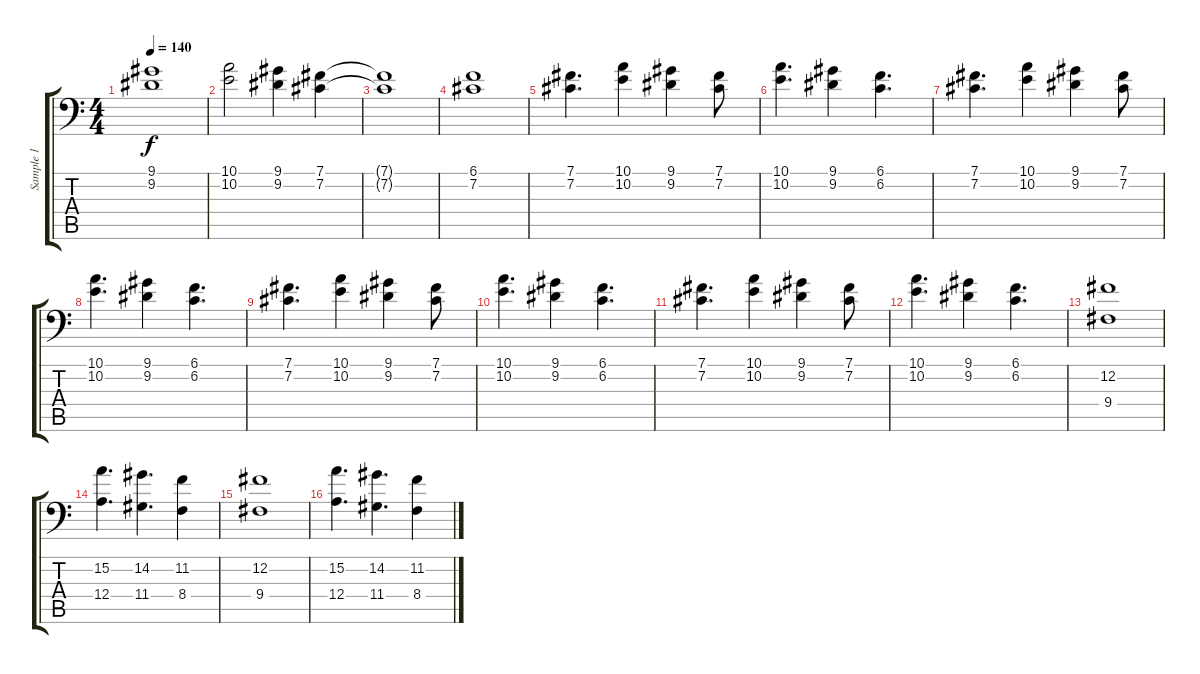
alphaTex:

\track ("Sample 1" "Sample 1") {instrument choiraahs}
\staff {score tabs}
\tuning (B3 Gb3 D3 A2 E2 A1) {hide}
\ts (4 4)
\tempo 140
\clef f4
\ks c
(9.1 9.2).1{dy f} |
(10.1 10.2).2 (9.1 9.2).4 (7.1 7.2).4 |
(7.1{t} 7.2{t}).1 |
(6.1 7.2).1 |
(7.1 7.2).4{d} (10.1 10.2).4 (9.1 9.2).4 (7.1 7.2).8 |
(10.1 10.2).4{d} (9.1 9.2).4 (6.1 6.2).4{d} |
(7.1 7.2).4{d} (10.1 10.2).4 (9.1 9.2).4 (7.1 7.2).8 |
(10.1 10.2).4{d} (9.1 9.2).4 (6.1 6.2).4{d} |
(7.1 7.2).4{d} (10.1 10.2).4 (9.1 9.2).4 (7.1 7.2).8 |
(10.1 10.2).4{d} (9.1 9.2).4 (6.1 6.2).4{d} |
(7.1 7.2).4{d} (10.1 10.2).4 (9.1 9.2).4 (7.1 7.2).8 |
(10.1 10.2).4{d} (9.1 9.2).4 (6.1 6.2).4{d} |
(12.2 9.4).1 |
(15.2 12.4).4{d} (14.2 11.4).4{d} (11.2 8.4).4 |
(12.2 9.4).1 |
(15.2 12.4).4{d} (14.2 11.4).4{d} (11.2 8.4).4
